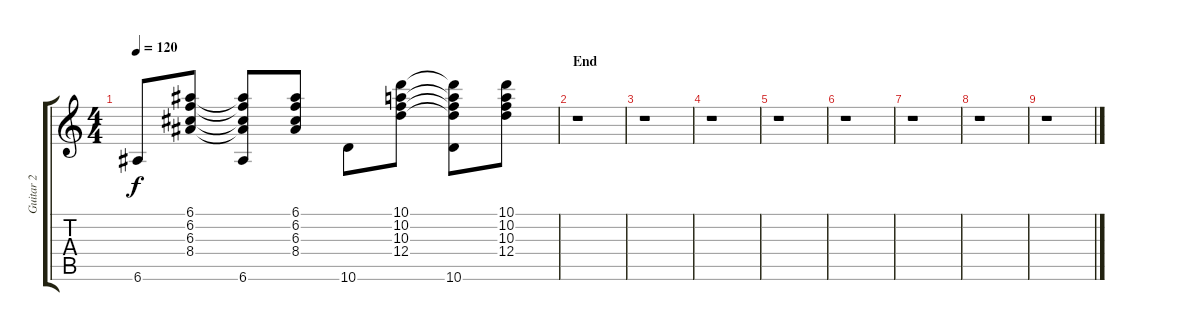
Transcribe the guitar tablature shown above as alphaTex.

\track ("Guitar 2" "Guitar 2") {instrument distortionguitar}
\staff {score tabs}
\tuning (E4 B3 G3 D3 A2 E2) {hide}
\ts (4 4)
\tempo 120
\clef g2
\ks c
6.6.8{dy f} (6.1 6.2 6.3 8.4).8 (6.1{t} 6.2{t} 6.3{t} 8.4{t} 6.6).8 (6.1 6.2 6.3 8.4).8 10.6.8 (10.1 10.2 10.3 12.4).8 (10.1{t} 10.2{t} 10.3{t} 12.4{t} 10.6).8 (10.1 10.2 10.3 12.4).8 |
\section ("" "End")
r.1 |
r.1 |
r.1 |
r.1 |
r.1 |
r.1 |
r.1 |
r.1
